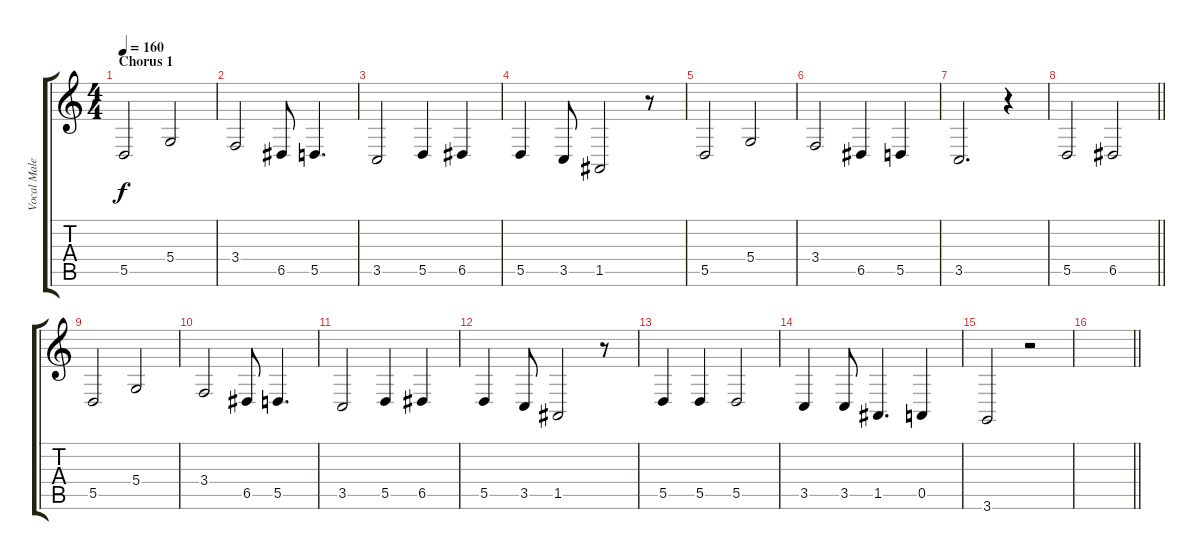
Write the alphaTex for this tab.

\track ("Vocal Male" "Vocal Male") {instrument lead2sawtooth}
\staff {score tabs}
\tuning (E4 B3 G3 D3 A2 E2) {hide}
\ts (4 4)
\section ("" "Chorus 1")
\tempo 160
\clef g2
\ks c
5.5.2{dy f} 5.4.2 |
3.4.2 6.5.8 5.5.4{d} |
3.5.2 5.5.4 6.5.4 |
5.5.4 3.5.8 1.5.2 r.8 |
5.5.2 5.4.2 |
3.4.2 6.5.4 5.5.4 |
3.5.2{d} r.4 |
\barLineRight lightlight
5.5.2 6.5.2 |
5.5.2 5.4.2 |
3.4.2 6.5.8 5.5.4{d} |
3.5.2 5.5.4 6.5.4 |
5.5.4 3.5.8 1.5.2 r.8 |
5.5.4 5.5.4 5.5.2 |
3.5.4 3.5.8 1.5.4{d} 0.5.4 |
3.6.2 r.2 |
\barLineRight lightlight
